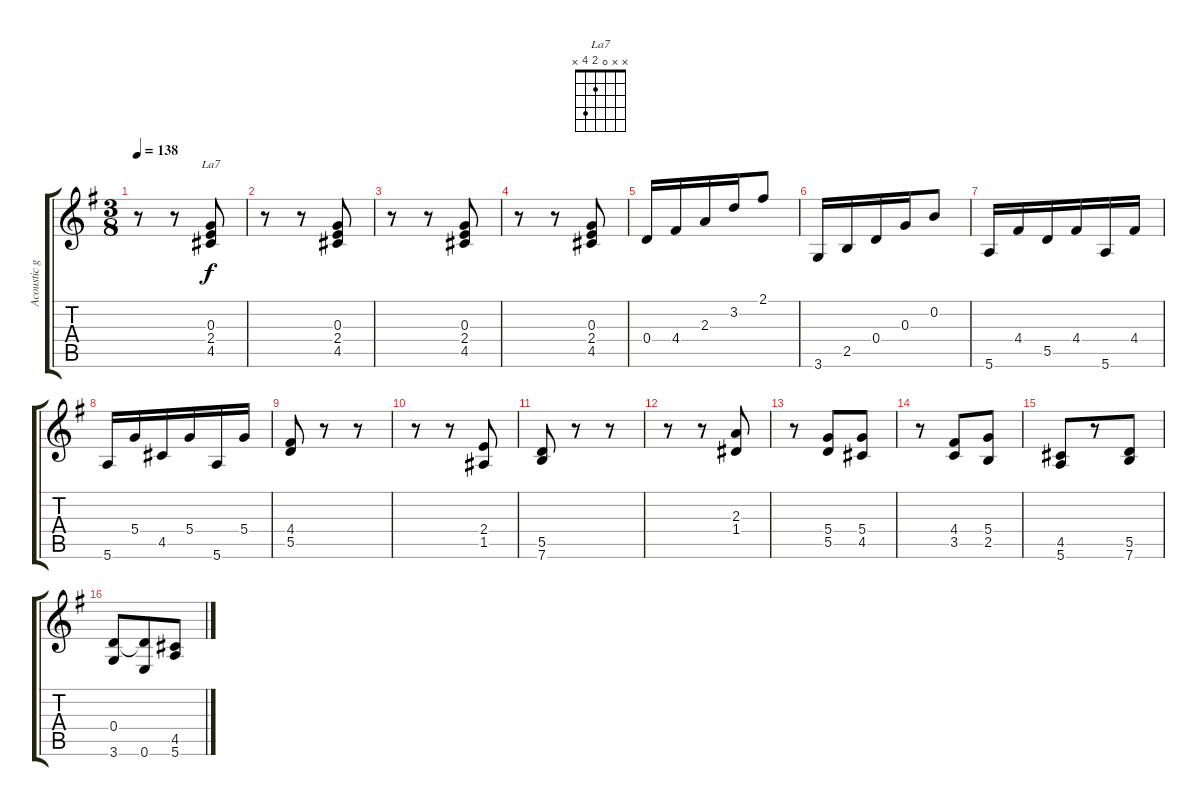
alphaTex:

\track ("Acoustic guitar 2" "Acoustic g") {instrument acousticguitarnylon}
\staff {score tabs}
\tuning (E4 B3 G3 D3 A2 E2) {hide}
\chord ("La7" x x 0 2 4 x)
\ts (3 8)
\tempo 138
\clef g2
\ks g
r.8{dy f} r.8 (0.3 2.4 4.5).8{ch "La7"} |
r.8 r.8 (0.3 2.4 4.5).8 |
r.8 r.8 (0.3 2.4 4.5).8 |
r.8 r.8 (0.3 2.4 4.5).8 |
0.4.16 4.4.16 2.3.16 3.2.16 2.1.8 |
3.6.16 2.5.16 0.4.16 0.3.16 0.2.8 |
5.6.16 4.4.16 5.5.16 4.4.16 5.6.16 4.4.16 |
5.6.16 5.4.16 4.5.16 5.4.16 5.6.16 5.4.16 |
(4.4 5.5).8 r.8 r.8 |
r.8 r.8 (2.4 1.5).8 |
(5.5 7.6).8 r.8 r.8 |
r.8 r.8 (2.3 1.4).8 |
r.8 (5.4 5.5).8 (5.4 4.5).8 |
r.8 (4.4 3.5).8 (5.4 2.5).8 |
(4.5 5.6).8 r.8 (5.5 7.6).8 |
(0.4 3.6).8 (0.4{t} 0.6).8 (4.5 5.6).8
